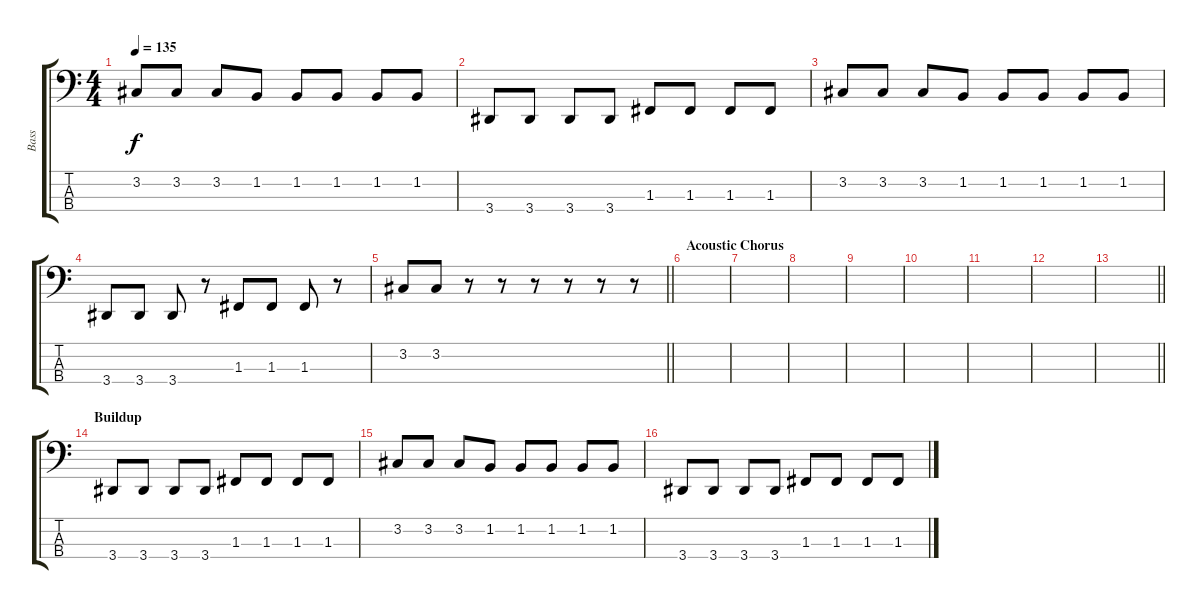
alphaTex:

\track ("Bass" "Bass") {instrument electricbasspick}
\staff {score tabs}
\tuning (Eb2 Bb1 F1 C1) {hide}
\ts (4 4)
\tempo 135
\clef f4
\ks c
3.2.8{dy f} 3.2.8 3.2.8 1.2.8 1.2.8 1.2.8 1.2.8 1.2.8 |
3.4.8 3.4.8 3.4.8 3.4.8 1.3.8 1.3.8 1.3.8 1.3.8 |
3.2.8 3.2.8 3.2.8 1.2.8 1.2.8 1.2.8 1.2.8 1.2.8 |
3.4.8 3.4.8 3.4.8 r.8 1.3.8 1.3.8 1.3.8 r.8 |
\barLineRight lightlight
3.2.8 3.2.8 r.8 r.8 r.8 r.8 r.8 r.8 |
\section ("" "Acoustic Chorus")
|
|
|
|
|
|
|
\barLineRight lightlight
|
\section ("" "Buildup")
3.4.8 3.4.8 3.4.8 3.4.8 1.3.8 1.3.8 1.3.8 1.3.8 |
3.2.8 3.2.8 3.2.8 1.2.8 1.2.8 1.2.8 1.2.8 1.2.8 |
3.4.8 3.4.8 3.4.8 3.4.8 1.3.8 1.3.8 1.3.8 1.3.8
